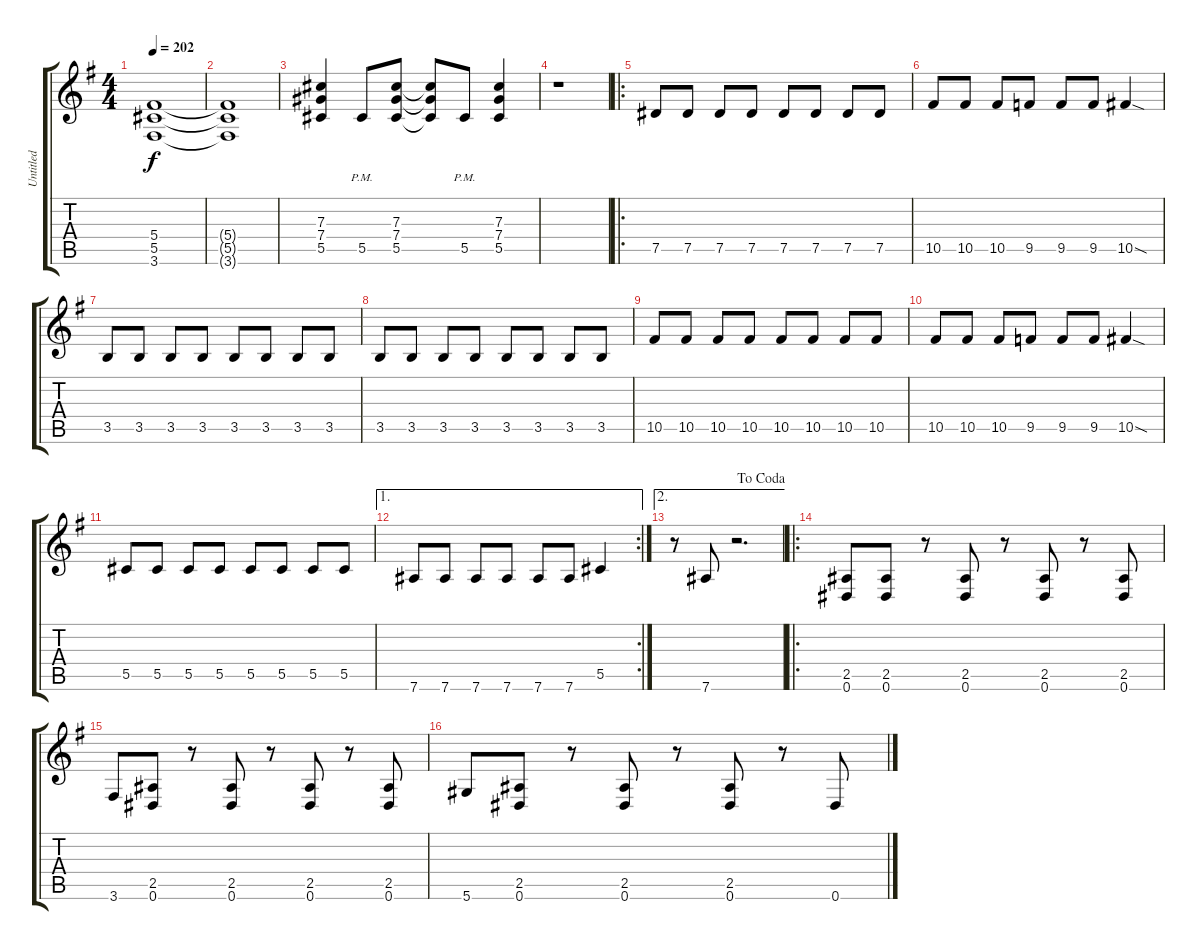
\track ("Untitled" "Untitled") {instrument distortionguitar}
\staff {score tabs}
\tuning (Eb4 Bb3 Gb3 Db3 Ab2 Eb2) {hide}
\ts (4 4)
\tempo 202
\clef g2
\ks g
(5.4{t} 5.5{t} 3.6{t}).1{dy f} |
(5.4{t} 5.5{t} 3.6{t}).1 |
(7.3 7.4 5.5).4 5.5{pm}.8 (7.3 7.4 5.5).8 (7.3{t} 7.4{t} 5.5{t}).8 5.5{pm}.8 (7.3 7.4 5.5).4 |
r.1 |
\ro
7.5.8 7.5.8 7.5.8 7.5.8 7.5.8 7.5.8 7.5.8 7.5.8 |
10.5.8 10.5.8 10.5.8 9.5.8 9.5.8 9.5.8 10.5{sod}.4 |
3.5.8 3.5.8 3.5.8 3.5.8 3.5.8 3.5.8 3.5.8 3.5.8 |
3.5.8 3.5.8 3.5.8 3.5.8 3.5.8 3.5.8 3.5.8 3.5.8 |
10.5.8 10.5.8 10.5.8 10.5.8 10.5.8 10.5.8 10.5.8 10.5.8 |
10.5.8 10.5.8 10.5.8 9.5.8 9.5.8 9.5.8 10.5{sod}.4 |
5.5.8 5.5.8 5.5.8 5.5.8 5.5.8 5.5.8 5.5.8 5.5.8 |
\ae 1
\rc 2
7.6.8 7.6.8 7.6.8 7.6.8 7.6.8 7.6.8 5.5.4 |
\ae 2
\jump dacoda
r.8 7.6.8 r.2{d} |
\ro
(2.5 0.6).8 (2.5 0.6).8 r.8 (2.5 0.6).8 r.8 (2.5 0.6).8 r.8 (2.5 0.6).8 |
3.6.8 (2.5 0.6).8 r.8 (2.5 0.6).8 r.8 (2.5 0.6).8 r.8 (2.5 0.6).8 |
5.6.8 (2.5 0.6).8 r.8 (2.5 0.6).8 r.8 (2.5 0.6).8 r.8 0.6.8
